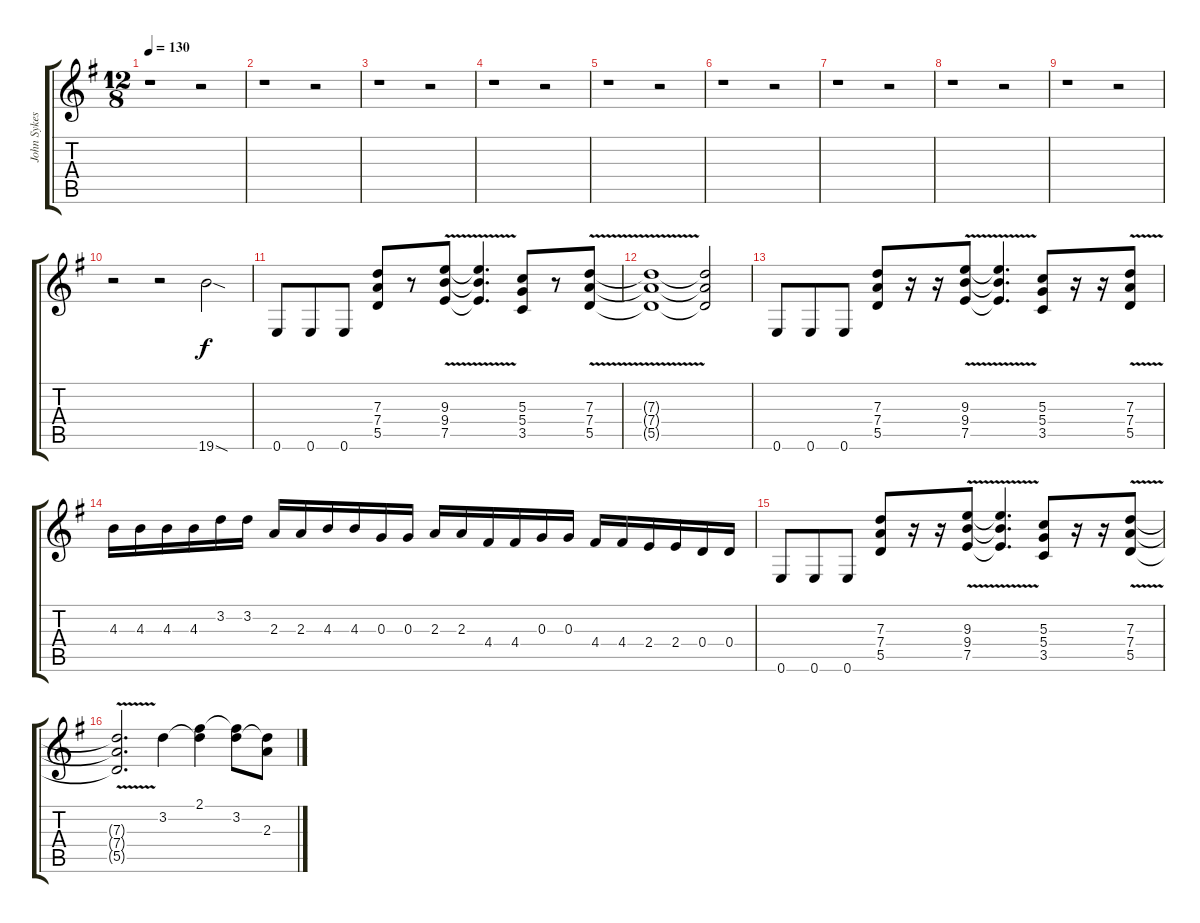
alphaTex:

\track ("John Sykes" "John Sykes") {instrument distortionguitar}
\staff {score tabs}
\tuning (E4 B3 G3 D3 A2 E2) {hide}
\ts (12 8)
\tempo 130
\clef g2
\ks g
r.1{dy f} r.2 |
r.1 r.2 |
r.1 r.2 |
r.1 r.2 |
r.1 r.2 |
r.1 r.2 |
r.1 r.2 |
r.1 r.2 |
r.1 r.2 |
r.2 r.2 19.6{sod}.2 |
0.6.8 0.6.8 0.6.8 (7.3 7.4 5.5).8 r.8 (9.3{v} 9.4{v} 7.5).8 (9.3{t} 9.4{t} 7.5{t}).4{d} (5.3 5.4 3.5).8 r.8 (7.3{v} 7.4{v} 5.5).8 |
(7.3{t} 7.4{t} 5.5{t}).1 (7.3{t} 7.4{t} 5.5{t}).2 |
0.6.8 0.6.8 0.6.8 (7.3 7.4 5.5).8 r.16 r.16 (9.3{v} 9.4{v} 7.5).8 (9.3{t} 9.4{t} 7.5{t}).4{d} (5.3 5.4 3.5).8 r.16 r.16 (7.3{v} 7.4{v} 5.5).8 |
4.3.16 4.3.16 4.3.16 4.3.16 3.2.16 3.2.16 2.3.16 2.3.16 4.3.16 4.3.16 0.3.16 0.3.16 2.3.16 2.3.16 4.4.16 4.4.16 0.3.16 0.3.16 4.4.16 4.4.16 2.4.16 2.4.16 0.4.16 0.4.16 |
0.6.8 0.6.8 0.6.8 (7.3 7.4 5.5).8 r.16 r.16 (9.3{v} 9.4{v} 7.5).8 (9.3{t} 9.4{t} 7.5{t}).4{d} (5.3 5.4 3.5).8 r.16 r.16 (7.3{v} 7.4{v} 5.5).8 |
(7.3{t} 7.4{t} 5.5{t}).2{d} 3.2.4 (2.1 3.2{t}).4 (2.1{t} 3.2).8 (3.2{t} 2.3).8
